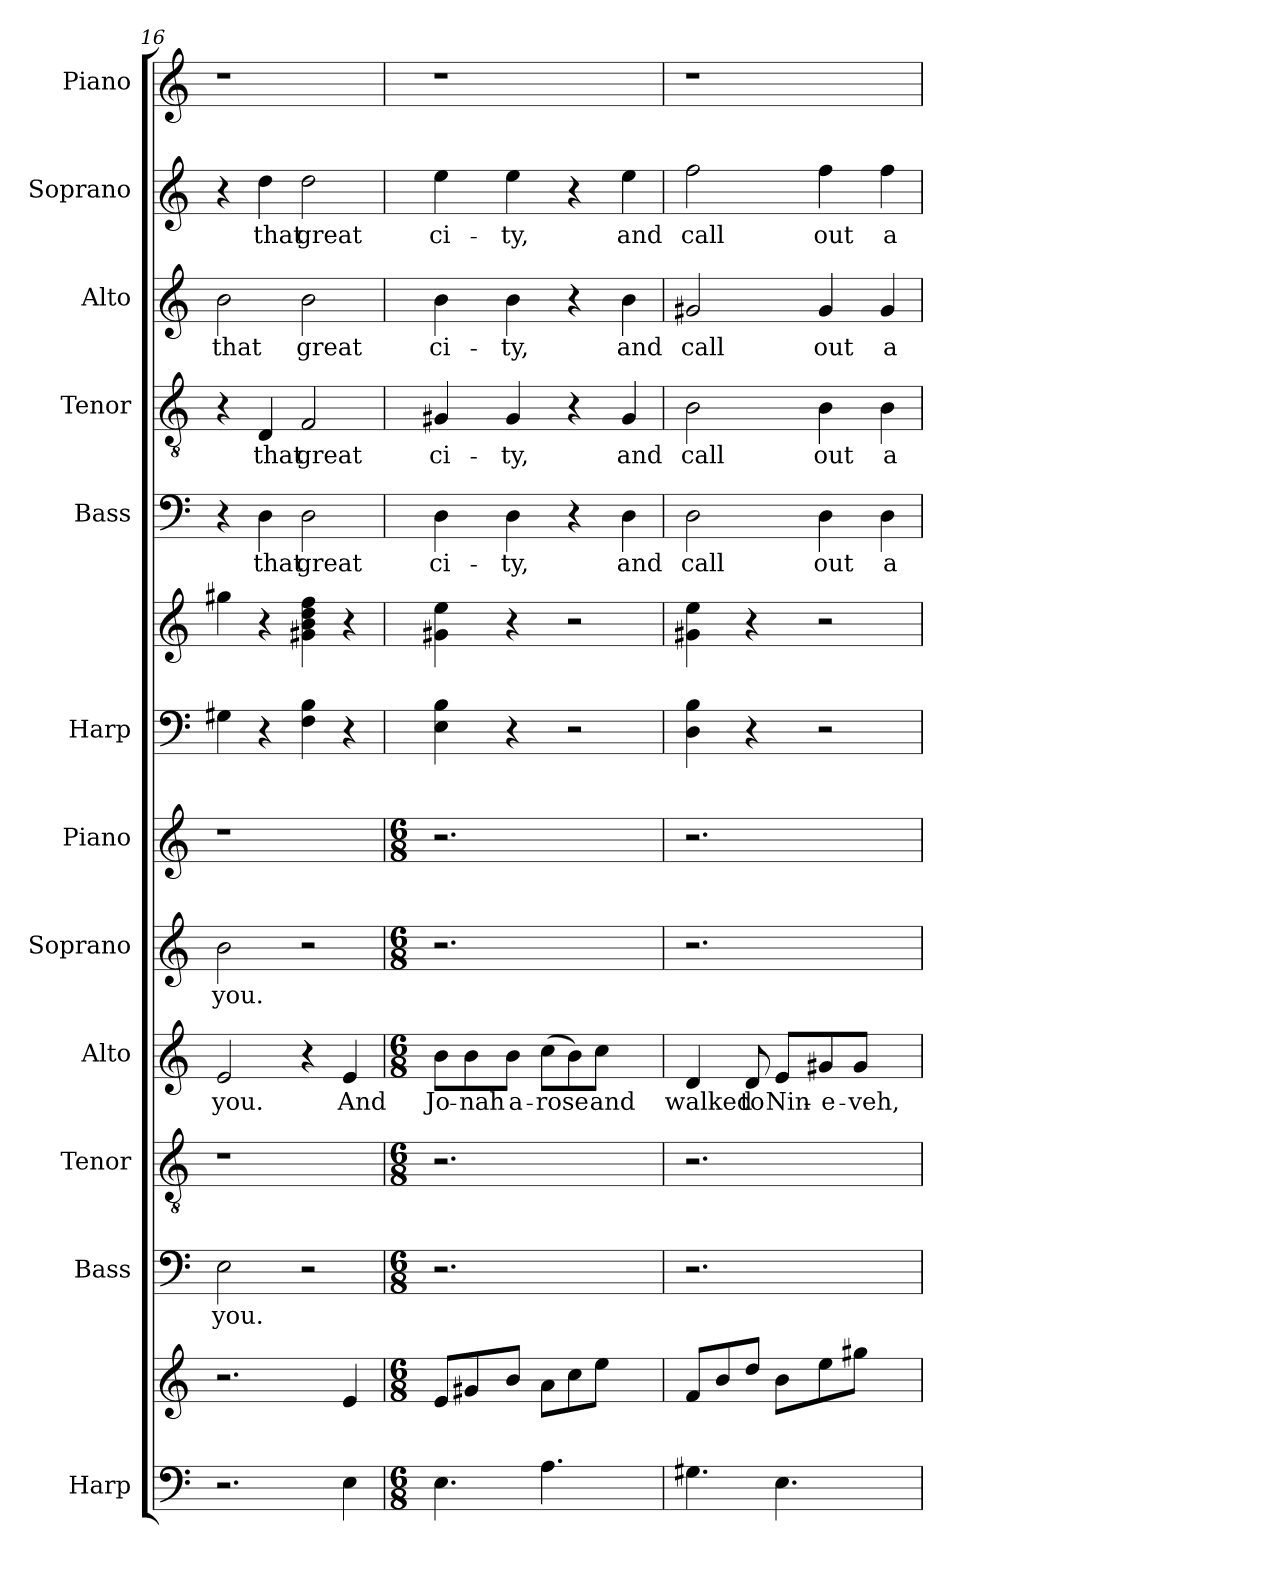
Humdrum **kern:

**kern	**kern	**kern	**text	**kern	**kern	**text	**kern	**text	**kern	**kern	**kern	**kern	**text	**kern	**text	**kern	**text	**kern	**text	**kern
*part12	*part12	*part11	*part11	*part10	*part9	*part9	*part8	*part8	*part7	*part6	*part6	*part5	*part5	*part4	*part4	*part3	*part3	*part2	*part2	*part1
*staff14	*staff13	*staff12	*staff12	*staff11	*staff10	*staff10	*staff9	*staff9	*staff8	*staff7	*staff6	*staff5	*staff5	*staff4	*staff4	*staff3	*staff3	*staff2	*staff2	*staff1
*I"Harp	*	*I"Bass	*	*I"Tenor	*I"Alto	*	*I"Soprano	*	*I"Piano	*I"Harp	*	*I"Bass	*	*I"Tenor	*	*I"Alto	*	*I"Soprano	*	*I"Piano
*I'Hrp.	*	*I'B.	*	*I'T.	*I'A.	*	*I'S.	*	*I'Pno	*I'Hrp.	*	*I'B.	*	*I'T.	*	*I'A.	*	*I'S.	*	*I'Pno
*clefF4	*clefG2	*clefF4	*	*clefGv2	*clefG2	*	*clefG2	*	*clefG2	*clefF4	*clefG2	*clefF4	*	*clefGv2	*	*clefG2	*	*clefG2	*	*clefG2
*k[]	*k[]	*k[]	*	*k[]	*k[]	*	*k[]	*	*k[]	*k[]	*k[]	*k[]	*	*k[]	*	*k[]	*	*k[]	*	*k[]
=16	=16	=16	=16	=16	=16	=16	=16	=16	=16	=16	=16	=16	=16	=16	=16	=16	=16	=16	=16	=16
!	!	!	!LO:LY:b	!	!	!LO:LY:b	!	!LO:LY:b	!	!	!	!	!	!	!	!	!LO:LY:b	!	!	!
2.r	2.r	2E\	you.	1r	2e/	you.	2b\	you.	1r	4G#X\	4gg#X\	4r	.	4r	.	2b\	that	4r	.	1r
!	!	!	!	!	!	!	!	!	!	!	!	!	!LO:LY:b	!	!LO:LY:b	!	!	!	!LO:LY:b	!
.	.	.	.	.	.	.	.	.	.	4r	4r	4D\	that	4D/	that	.	.	4dd\	that	.
!	!	!	!	!	!	!	!	!	!	!	!	!	!LO:LY:b	!	!LO:LY:b	!	!LO:LY:b	!	!LO:LY:b	!
.	.	2r	.	.	4r	.	2r	.	.	4F\ 4B\	4g#X\ 4b\ 4dd\ 4ff\	2D\	great	2F/	great	2b\	great	2dd\	great	.
!	!	!	!	!	!	!LO:LY:b	!	!	!	!	!	!	!	!	!	!	!	!	!	!
4E\	4e/	.	.	.	4e/	And	.	.	.	4r	4r	.	.	.	.	.	.	.	.	.
=17	=17	=17	=17	=17	=17	=17	=17	=17	=17	=17	=17	=17	=17	=17	=17	=17	=17	=17	=17	=17
*M6/8	*M6/8	*M6/8	*	*M6/8	*M6/8	*	*M6/8	*	*M6/8	*	*	*	*	*	*	*	*	*	*	*
*	*	*	*	*	*	*	*	*	*MM90	*	*	*	*	*	*	*	*	*	*	*
!	!	!	!	!	!	!LO:LY:b	!	!	!	!	!	!	!LO:LY:b	!	!LO:LY:b	!	!LO:LY:b	!	!LO:LY:b	!
4.E\	8e/L	2.r	.	2.r	8b\L	Jo-	2.r	.	2.r	4E\ 4B\	4g#X\ 4ee\	4D\	ci-	4G#X/	ci-	4b\	ci-	4ee\	ci-	1r
!	!	!	!	!	!	!LO:LY:b	!	!	!	!	!	!	!	!	!	!	!	!	!	!
.	8g#X/	.	.	.	8b\	-nah	.	.	.	.	.	.	.	.	.	.	.	.	.	.
!	!	!	!	!	!	!LO:LY:b	!	!	!	!	!	!	!LO:LY:b	!	!LO:LY:b	!	!LO:LY:b	!	!LO:LY:b	!
.	8b/J	.	.	.	8b\J	a-	.	.	.	4r	4r	4D\	-ty,	4G#/	-ty,	4b\	-ty,	4ee\	-ty,	.
!	!	!	!	!	!	!LO:LY:b	!	!	!	!	!	!	!	!	!	!	!	!	!	!
4.A\	8a\L	.	.	.	(>8cc\L	-rose	.	.	.	.	.	.	.	.	.	.	.	.	.	.
.	8cc\	.	.	.	8b\)	.	.	.	.	2r	2r	4r	.	4r	.	4r	.	4r	.	.
!	!	!	!	!	!	!LO:LY:b	!	!	!	!	!	!	!	!	!	!	!	!	!	!
.	8ee\J	.	.	.	8cc\J	and	.	.	.	.	.	.	.	.	.	.	.	.	.	.
!	!	!	!	!	!	!	!	!	!	!	!	!	!LO:LY:b	!	!LO:LY:b	!	!LO:LY:b	!	!LO:LY:b	!
4ryy	4ryy	4ryy	.	4ryy	4ryy	.	4ryy	.	4ryy	.	.	4D\	and	4G#/	and	4b\	and	4ee\	and	.
!!LO:LB:g=z
=18	=18	=18	=18	=18	=18	=18	=18	=18	=18	=18	=18	=18	=18	=18	=18	=18	=18	=18	=18	=18
!	!	!	!	!	!	!LO:LY:b	!	!	!	!	!	!	!LO:LY:b	!	!LO:LY:b	!	!LO:LY:b	!	!LO:LY:b	!
4.G#X\	8f/L	2.r	.	2.r	4d/	walked	2.r	.	2.r	4D\ 4B\	4g#X\ 4ee\	2D\	call	2B\	call	2g#X/	call	2ff\	call	1r
.	8b/	.	.	.	.	.	.	.	.	.	.	.	.	.	.	.	.	.	.	.
!	!	!	!	!	!	!LO:LY:b	!	!	!	!	!	!	!	!	!	!	!	!	!	!
.	8dd/J	.	.	.	8d/	to	.	.	.	4r	4r	.	.	.	.	.	.	.	.	.
!	!	!	!	!	!	!LO:LY:b	!	!	!	!	!	!	!	!	!	!	!	!	!	!
4.E\	8b\L	.	.	.	8e/L	Nin-	.	.	.	.	.	.	.	.	.	.	.	.	.	.
!	!	!	!	!	!	!LO:LY:b	!	!	!	!	!	!	!LO:LY:b	!	!LO:LY:b	!	!LO:LY:b	!	!LO:LY:b	!
.	8ee\	.	.	.	8g#X/	-e-	.	.	.	2r	2r	4D\	out	4B\	out	4g#/	out	4ff\	out	.
!	!	!	!	!	!	!LO:LY:b	!	!	!	!	!	!	!	!	!	!	!	!	!	!
.	8gg#X\J	.	.	.	8g#/J	-veh,	.	.	.	.	.	.	.	.	.	.	.	.	.	.
!	!	!	!	!	!	!	!	!	!	!	!	!	!LO:LY:b	!	!LO:LY:b	!	!LO:LY:b	!	!LO:LY:b	!
4ryy	4ryy	4ryy	.	4ryy	4ryy	.	4ryy	.	4ryy	.	.	4D\	a-	4B\	a-	4g#/	a-	4ff\	a-	.
=	=	=	=	=	=	=	=	=	=	=	=	=	=	=	=	=	=	=	=	=
*-	*-	*-	*-	*-	*-	*-	*-	*-	*-	*-	*-	*-	*-	*-	*-	*-	*-	*-	*-	*-
